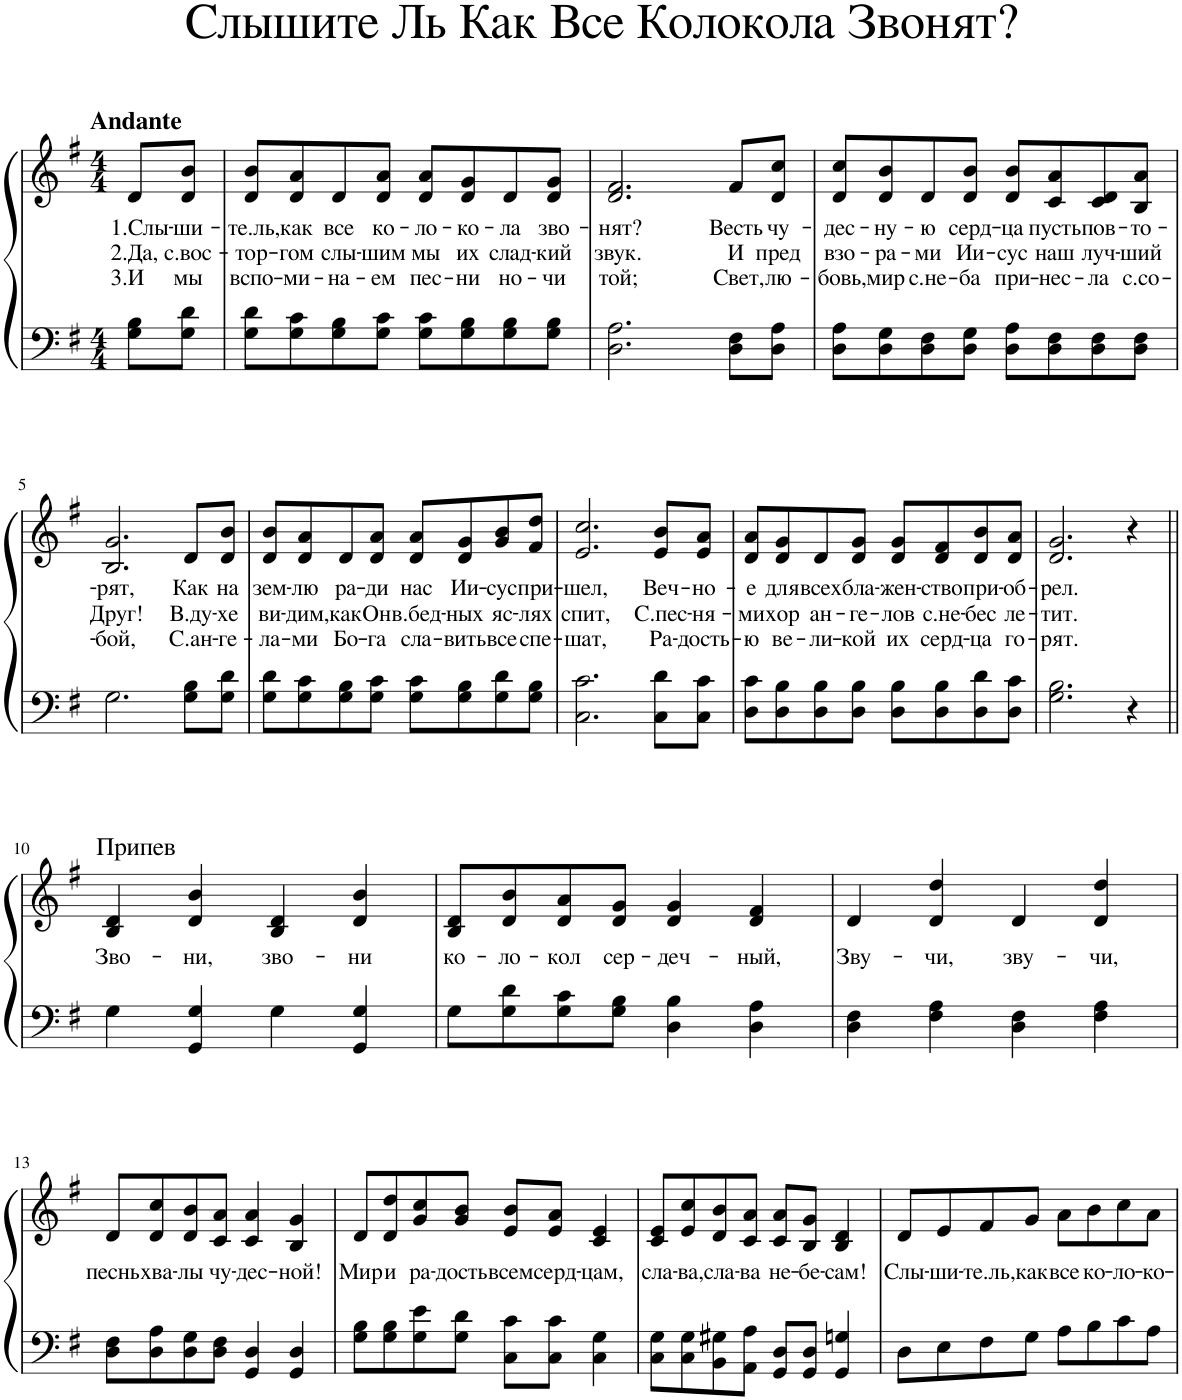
**kern	**kern	**text	**text	**text
*part1	*part1	*part1	*part1	*part1
*staff2	*staff1	*staff1	*staff1	*staff1
*I"Piano	*	*	*	*
*I'Pno.	*	*	*	*
*clefF4	*clefG2	*	*	*
*k[f#]	*k[f#]	*	*	*
*M4/4	*M4/4	*	*	*
=1	=1	=1	=1	=1
!	!LO:TX:a:B:t=Andante	!	!	!
!	!	!LO:LY:b	!LO:LY:b	!LO:LY:b
8G\ 8B\L	8d/L	1.Слы-	2.Да,	3.И
!	!	!LO:LY:b	!LO:LY:b	!LO:LY:b
8G\ 8d\J	8d/ 8b/J	-ши-	с.вос-	мы
=2	=2	=2	=2	=2
!	!	!LO:LY:b	!LO:LY:b	!LO:LY:b
8G\ 8d\L	8d/ 8b/L	-те.ль,	-тор-	вспо-
!	!	!LO:LY:b	!LO:LY:b	!LO:LY:b
8G\ 8c\	8d/ 8a/	как	-гом	-ми-
!	!	!LO:LY:b	!LO:LY:b	!LO:LY:b
8G\ 8B\	8d/	все	слы-	-на-
!	!	!LO:LY:b	!LO:LY:b	!LO:LY:b
8G\ 8c\J	8d/ 8a/J	ко-	-шим	-ем
!	!	!LO:LY:b	!LO:LY:b	!LO:LY:b
8G\ 8c\L	8d/ 8a/L	-ло-	мы	пес-
!	!	!LO:LY:b	!LO:LY:b	!LO:LY:b
8G\ 8B\	8d/ 8g/	-ко-	их	-ни
!	!	!LO:LY:b	!LO:LY:b	!LO:LY:b
8G\ 8B\	8d/	-ла	слад-	но-
!	!	!LO:LY:b	!LO:LY:b	!LO:LY:b
8G\ 8B\J	8d/ 8g/J	зво-	-кий	-чи
=3	=3	=3	=3	=3
!	!	!LO:LY:b	!LO:LY:b	!LO:LY:b
2.D\ 2.A\	2.d/ 2.f#/	-нят?	звук.	той;
!	!	!LO:LY:b	!LO:LY:b	!LO:LY:b
8D\ 8F#\L	8f#/L	Весть	И	Свет,
!	!	!LO:LY:b	!LO:LY:b	!LO:LY:b
8D\ 8A\J	8d/ 8cc/J	чу-	пред	лю-
=4	=4	=4	=4	=4
!	!	!LO:LY:b	!LO:LY:b	!LO:LY:b
8D\ 8A\L	8d/ 8cc/L	-дес-	взо-	-бовь,
!	!	!LO:LY:b	!LO:LY:b	!LO:LY:b
8D\ 8G\	8d/ 8b/	-ну-	-ра-	мир
!	!	!LO:LY:b	!LO:LY:b	!LO:LY:b
8D\ 8F#\	8d/	-ю	-ми	с.не-
!	!	!LO:LY:b	!LO:LY:b	!LO:LY:b
8D\ 8G\J	8d/ 8b/J	серд-	Ии-	-ба
!	!	!LO:LY:b	!LO:LY:b	!LO:LY:b
8D\ 8A\L	8d/ 8b/L	-ца	-сус	при-
!	!	!LO:LY:b	!LO:LY:b	!LO:LY:b
8D\ 8F#\	8c/ 8a/	пусть	наш	-нес-
!	!	!LO:LY:b	!LO:LY:b	!LO:LY:b
8D\ 8F#\	8c/ 8d/	пов-	луч-	-ла
!	!	!LO:LY:b	!LO:LY:b	!LO:LY:b
8D\ 8F#\J	8B/ 8a/J	-то-	-ший	с.со-
!!LO:LB:g=z
=5	=5	=5	=5	=5
!	!	!LO:LY:b	!LO:LY:b	!LO:LY:b
2.G\	2.B/ 2.g/	-рят,	Друг!	-бой,
!	!	!LO:LY:b	!LO:LY:b	!LO:LY:b
8G\ 8B\L	8d/L	Как	В.ду-	С.ан-
!	!	!LO:LY:b	!LO:LY:b	!LO:LY:b
8G\ 8d\J	8d/ 8b/J	на	-хе	-ге-
=6	=6	=6	=6	=6
!	!	!LO:LY:b	!LO:LY:b	!LO:LY:b
8G\ 8d\L	8d/ 8b/L	зем-	ви-	-ла-
!	!	!LO:LY:b	!LO:LY:b	!LO:LY:b
8G\ 8c\	8d/ 8a/	-лю	-дим,	-ми
!	!	!LO:LY:b	!LO:LY:b	!LO:LY:b
8G\ 8B\	8d/	ра-	как	Бо-
!	!	!LO:LY:b	!LO:LY:b	!LO:LY:b
8G\ 8c\J	8d/ 8a/J	-ди	Он	-га
!	!	!LO:LY:b	!LO:LY:b	!LO:LY:b
8G\ 8c\L	8d/ 8a/L	нас	в.бед-	сла-
!	!	!LO:LY:b	!LO:LY:b	!LO:LY:b
8G\ 8B\	8d/ 8g/	Ии-	-ных	-вить
!	!	!LO:LY:b	!LO:LY:b	!LO:LY:b
8G\ 8d\	8g/ 8b/	-сус	яс-	все
!	!	!LO:LY:b	!LO:LY:b	!LO:LY:b
8G\ 8B\J	8f#/ 8dd/J	при-	-лях	спе-
=7	=7	=7	=7	=7
!	!	!LO:LY:b	!LO:LY:b	!LO:LY:b
2.C\ 2.c\	2.e/ 2.cc/	-шел,	спит,	-шат,
!	!	!LO:LY:b	!LO:LY:b	!LO:LY:b
8C\ 8d\L	8e/ 8b/L	Веч-	С.пес-	Ра-
!	!	!LO:LY:b	!LO:LY:b	!LO:LY:b
8C\ 8c\J	8e/ 8a/J	-но-	-ня-	-дость-
=8	=8	=8	=8	=8
!	!	!LO:LY:b	!LO:LY:b	!LO:LY:b
8D\ 8c\L	8d/ 8a/L	-е	-ми	-ю
!	!	!LO:LY:b	!LO:LY:b	!LO:LY:b
8D\ 8B\	8d/ 8g/	для	хор	ве-
!	!	!LO:LY:b	!LO:LY:b	!LO:LY:b
8D\ 8B\	8d/	всех	ан-	-ли-
!	!	!LO:LY:b	!LO:LY:b	!LO:LY:b
8D\ 8B\J	8d/ 8g/J	бла-	-ге-	-кой
!	!	!LO:LY:b	!LO:LY:b	!LO:LY:b
8D\ 8B\L	8d/ 8g/L	-жен-	-лов	их
!	!	!LO:LY:b	!LO:LY:b	!LO:LY:b
8D\ 8B\	8d/ 8f#/	-ство	с.не-	серд-
!	!	!LO:LY:b	!LO:LY:b	!LO:LY:b
8D\ 8d\	8d/ 8b/	при-	-бес	-ца
!	!	!LO:LY:b	!LO:LY:b	!LO:LY:b
8D\ 8c\J	8d/ 8a/J	-об-	ле-	го-
=9	=9	=9	=9	=9
!	!	!LO:LY:b	!LO:LY:b	!LO:LY:b
2.G\ 2.B\	2.d/ 2.g/	-рел.	-тит.	-рят.
4r	4r	.	.	.
!!LO:LB:g=z
=10||	=10||	=10||	=10||	=10||
!	!LO:TX:a:t=Припев	!	!	!
!	!	!LO:LY:b	!	!
4G\	4B/ 4d/	Зво-	.	.
!	!	!LO:LY:b	!	!
4GG/ 4G/	4d/ 4b/	-ни,	.	.
!	!	!LO:LY:b	!	!
4G\	4B/ 4d/	зво-	.	.
!	!	!LO:LY:b	!	!
4GG/ 4G/	4d/ 4b/	-ни	.	.
=11	=11	=11	=11	=11
!	!	!LO:LY:b	!	!
8G\L	8B/ 8d/L	ко-	.	.
!	!	!LO:LY:b	!	!
8G\ 8d\	8d/ 8b/	-ло-	.	.
!	!	!LO:LY:b	!	!
8G\ 8c\	8d/ 8a/	-кол	.	.
!	!	!LO:LY:b	!	!
8G\ 8B\J	8d/ 8g/J	сер-	.	.
!	!	!LO:LY:b	!	!
4D\ 4B\	4d/ 4g/	-деч-	.	.
!	!	!LO:LY:b	!	!
4D\ 4A\	4d/ 4f#/	-ный,	.	.
=12	=12	=12	=12	=12
!	!	!LO:LY:b	!	!
4D\ 4F#\	4d/	Зву-	.	.
!	!	!LO:LY:b	!	!
4F#\ 4A\	4d/ 4dd/	-чи,	.	.
!	!	!LO:LY:b	!	!
4D\ 4F#\	4d/	зву-	.	.
!	!	!LO:LY:b	!	!
4F#\ 4A\	4d/ 4dd/	-чи,	.	.
!!LO:LB:g=z
=13	=13	=13	=13	=13
!	!	!LO:LY:b	!	!
8D\ 8F#\L	8d/L	песнь	.	.
!	!	!LO:LY:b	!	!
8D\ 8A\	8d/ 8cc/	хва-	.	.
!	!	!LO:LY:b	!	!
8D\ 8G\	8d/ 8b/	-лы	.	.
!	!	!LO:LY:b	!	!
8D\ 8F#\J	8c/ 8a/J	чу-	.	.
!	!	!LO:LY:b	!	!
4GG/ 4D/	4c/ 4a/	-дес-	.	.
!	!	!LO:LY:b	!	!
4GG/ 4D/	4B/ 4g/	-ной!	.	.
=14	=14	=14	=14	=14
!	!	!LO:LY:b	!	!
8G\ 8B\L	8d/L	Мир	.	.
!	!	!LO:LY:b	!	!
8G\ 8B\	8d/ 8dd/	и	.	.
!	!	!LO:LY:b	!	!
8G\ 8e\	8g/ 8cc/	ра-	.	.
!	!	!LO:LY:b	!	!
8G\ 8d\J	8g/ 8b/J	-дость	.	.
!	!	!LO:LY:b	!	!
8C\ 8c\L	8e/ 8b/L	всем	.	.
!	!	!LO:LY:b	!	!
8C\ 8c\J	8e/ 8a/J	серд-	.	.
!	!	!LO:LY:b	!	!
4C\ 4G\	4c/ 4e/	-цам,	.	.
=15	=15	=15	=15	=15
!	!	!LO:LY:b	!	!
8C\ 8G\L	8c/ 8e/L	сла-	.	.
!	!	!LO:LY:b	!	!
8C\ 8G\	8e/ 8cc/	-ва,	.	.
!	!	!LO:LY:b	!	!
8BB\ 8G#X\	8d/ 8b/	сла-	.	.
!	!	!LO:LY:b	!	!
8AA\ 8A\J	8c/ 8a/J	-ва	.	.
!	!	!LO:LY:b	!	!
8GG/ 8D/L	8c/ 8a/L	не-	.	.
!	!	!LO:LY:b	!	!
8GG/ 8D/J	8B/ 8g/J	-бе-	.	.
!	!	!LO:LY:b	!	!
4GG/ 4Gn/	4B/ 4d/	-сам!	.	.
=16	=16	=16	=16	=16
!	!	!LO:LY:b	!	!
8D\L	8d/L	Слы-	.	.
!	!	!LO:LY:b	!	!
8E\	8e/	-ши-	.	.
!	!	!LO:LY:b	!	!
8F#\	8f#/	-те.ль,	.	.
!	!	!LO:LY:b	!	!
8G\J	8g/J	как	.	.
!	!	!LO:LY:b	!	!
8A\L	8a\L	все	.	.
!	!	!LO:LY:b	!	!
8B\	8b\	ко-	.	.
!	!	!LO:LY:b	!	!
8c\	8cc\	-ло-	.	.
!	!	!LO:LY:b	!	!
8A\J	8a\J	-ко-	.	.
=	=	=	=	=
*-	*-	*-	*-	*-
